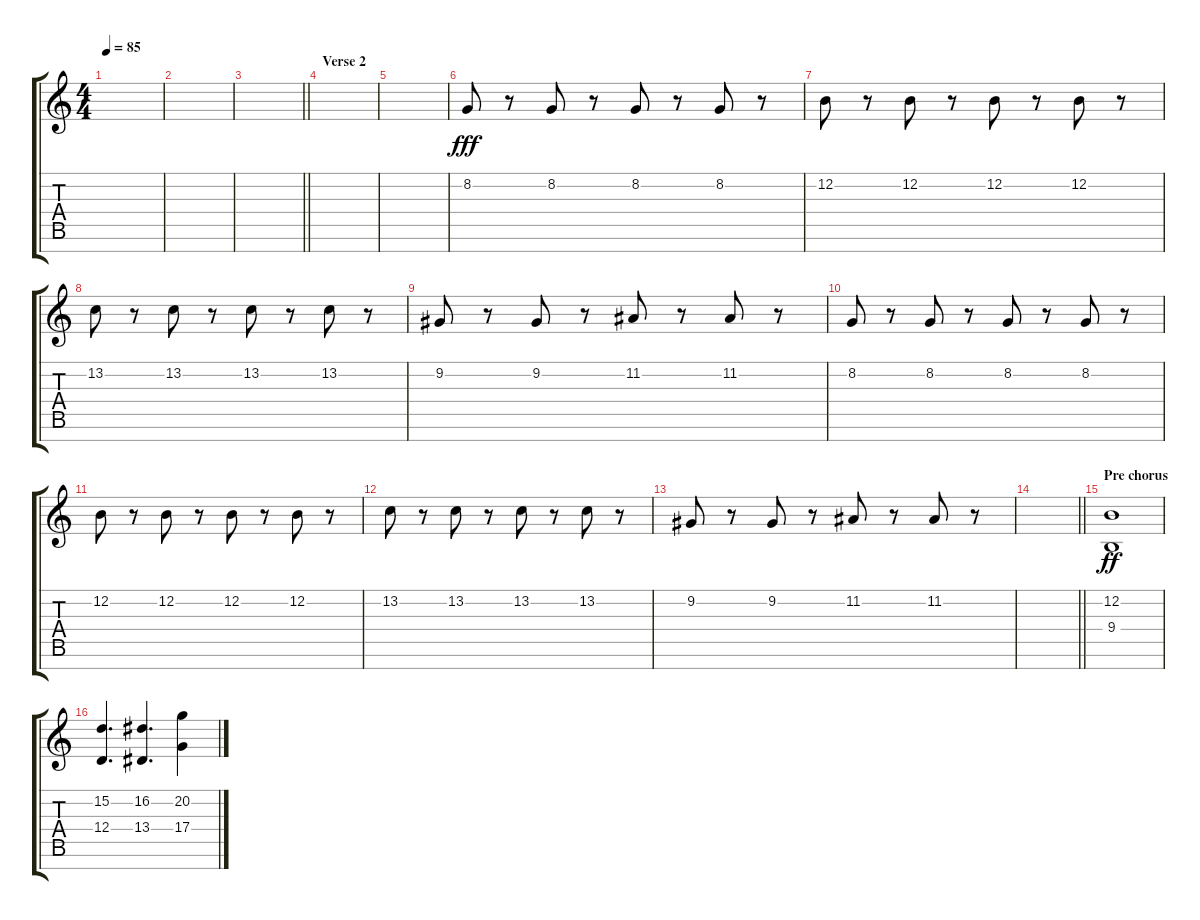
\track "" {instrument lead1square}
\staff {score tabs}
\tuning (E4 B3 G3 D3 A2 E2 B1) {hide}
\ts (4 4)
\tempo 85
\clef g2
\ks c
|
|
\barLineRight lightlight
|
\section ("" "Verse 2")
|
|
8.2.8{dy fff instrument piccolo} r.8 8.2.8 r.8 8.2.8 r.8 8.2.8 r.8 |
12.2.8 r.8 12.2.8 r.8 12.2.8 r.8 12.2.8 r.8 |
13.2.8 r.8 13.2.8 r.8 13.2.8 r.8 13.2.8 r.8 |
9.2.8 r.8 9.2.8 r.8 11.2.8 r.8 11.2.8 r.8 |
8.2.8 r.8 8.2.8 r.8 8.2.8 r.8 8.2.8 r.8 |
12.2.8 r.8 12.2.8 r.8 12.2.8 r.8 12.2.8 r.8 |
13.2.8 r.8 13.2.8 r.8 13.2.8 r.8 13.2.8 r.8 |
9.2.8 r.8 9.2.8 r.8 11.2.8 r.8 11.2.8 r.8 |
\barLineRight lightlight
|
\section ("" "Pre chorus")
(12.2 9.4).1{dy ff} |
(15.2 12.4).4{d} (16.2 13.4).4{d} (20.2 17.4).4
